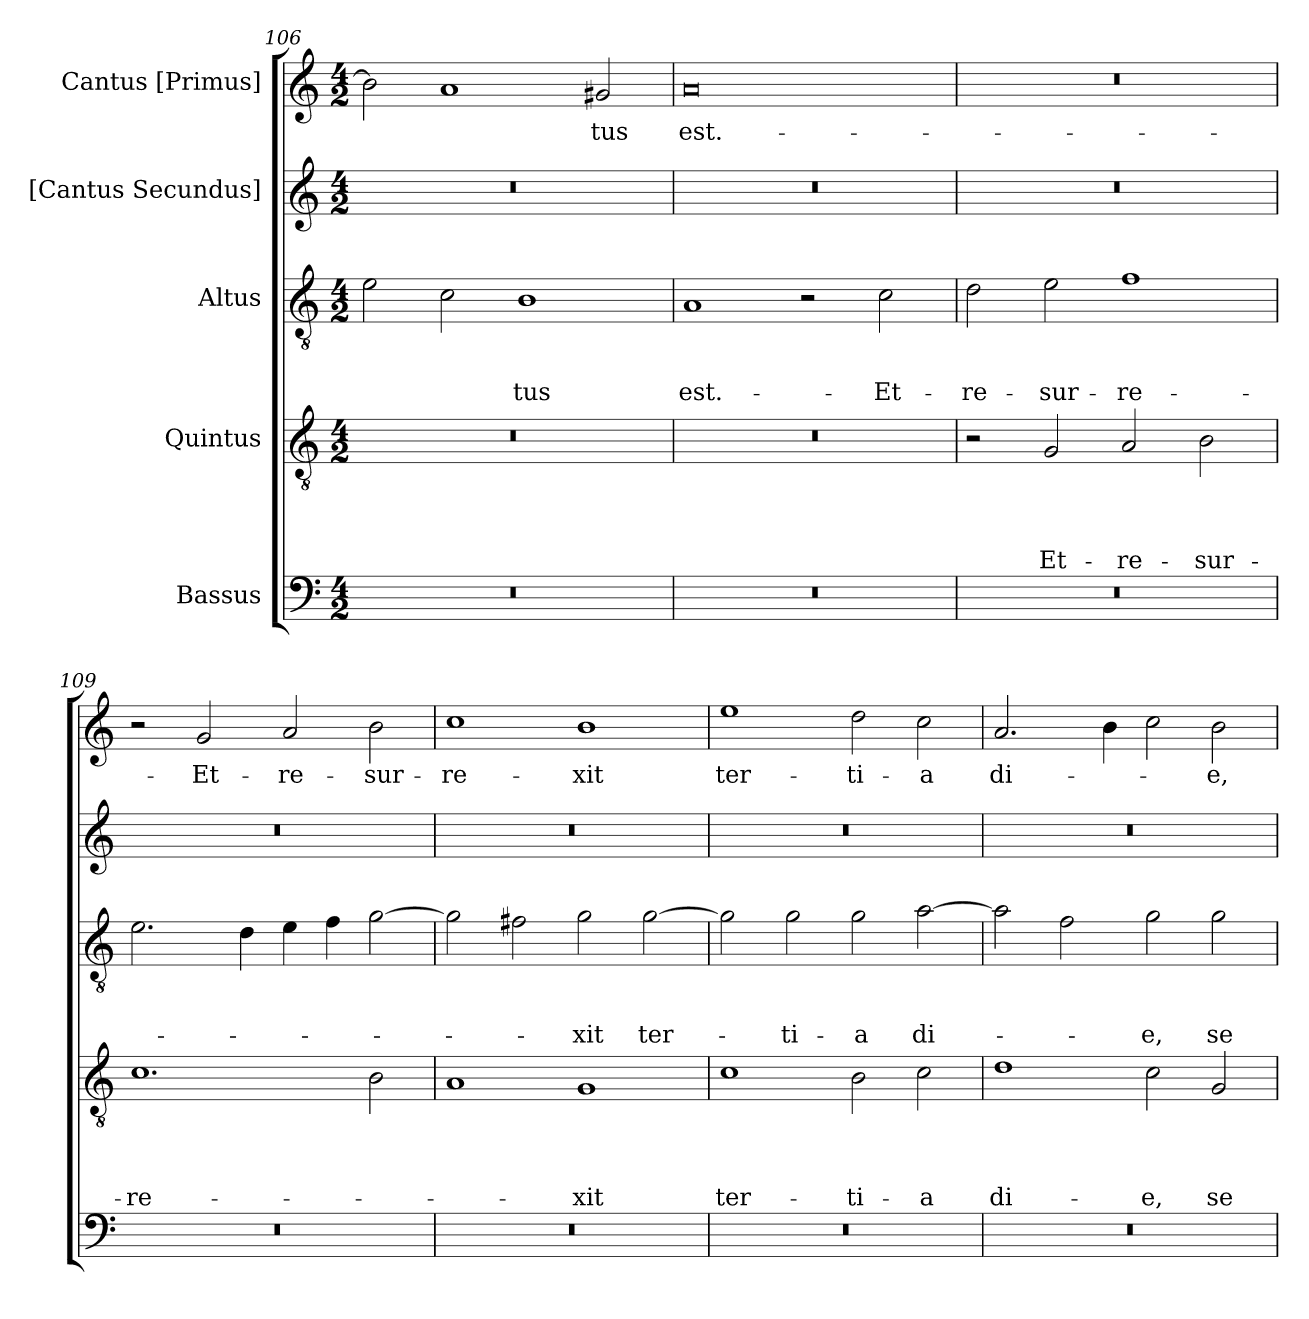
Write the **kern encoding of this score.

**kern	**kern	**text	**text	**text	**text	**kern	**text	**text	**text	**kern	**kern	**text
*part5	*part4	*part4	*part4	*part4	*part4	*part3	*part3	*part3	*part3	*part2	*part1	*part1
*staff5	*staff4	*staff4	*staff4	*staff4	*staff4	*staff3	*staff3	*staff3	*staff3	*staff2	*staff1	*staff1
*I"Bassus	*I"Quintus	*	*	*	*	*I"Altus	*	*	*	*I"[Cantus Secundus]	*I"Cantus [Primus]	*
*clefF4	*clefGv2	*	*	*	*	*clefGv2	*	*	*	*clefG2	*clefG2	*
*k[]	*k[]	*	*	*	*	*k[]	*	*	*	*k[]	*k[]	*
*M4/2	*M4/2	*	*	*	*	*M4/2	*	*	*	*M4/2	*M4/2	*
=106	=106	=106	=106	=106	=106	=106	=106	=106	=106	=106	=106	=106
0r	0r	.	.	.	.	2e\	.	.	.	0r	2b\]	.
.	.	.	.	.	.	2c\	.	.	.	.	1a/	.
.	.	.	.	.	.	1B\	.	.	-tus	.	.	.
.	.	.	.	.	.	.	.	.	.	.	2g#X/	-tus
=107	=107	=107	=107	=107	=107	=107	=107	=107	=107	=107	=107	=107
0r	0r	.	.	.	.	1A/	.	.	est.-	0r	0a/	est.-
.	.	.	.	.	.	2r	.	.	.	.	.	.
.	.	.	.	.	.	2c\	.	.	Et-	.	.	.
=108	=108	=108	=108	=108	=108	=108	=108	=108	=108	=108	=108	=108
0r	2r	.	.	.	.	2d\	.	.	re-	0r	0r	.
.	2G/	.	.	.	Et-	2e\	.	.	-sur-	.	.	.
.	2A/	.	.	.	re-	1f\	.	.	-re-	.	.	.
.	2B\	.	.	.	-sur-	.	.	.	.	.	.	.
=109	=109	=109	=109	=109	=109	=109	=109	=109	=109	=109	=109	=109
0r	1.c\	.	.	.	-re-	2.e\	.	.	.	0r	2r	.
.	.	.	.	.	.	.	.	.	.	.	2g/	Et-
.	.	.	.	.	.	4d\	.	.	.	.	.	.
.	.	.	.	.	.	4e\	.	.	.	.	2a/	re-
.	.	.	.	.	.	4f\	.	.	.	.	.	.
.	2B\	.	.	.	.	[2g\	.	.	.	.	2b\	-sur-
=110	=110	=110	=110	=110	=110	=110	=110	=110	=110	=110	=110	=110
0r	1A/	.	.	.	.	2g\]	.	.	.	0r	1cc\	-re-
.	.	.	.	.	.	2f#X\	.	.	.	.	.	.
.	1G/	.	.	.	-xit	2g\	.	.	-xit	.	1b\	-xit
.	.	.	.	.	.	[2g\	.	.	ter-	.	.	.
=111	=111	=111	=111	=111	=111	=111	=111	=111	=111	=111	=111	=111
0r	1c\	.	.	.	ter-	2g\]	.	.	.	0r	1ee\	ter-
.	.	.	.	.	.	2g\	.	.	-ti-	.	.	.
.	2B\	.	.	.	-ti-	2g\	.	.	-a	.	2dd\	-ti-
.	2c\	.	.	.	-a	[2a\	.	.	di-	.	2cc\	-a
=112	=112	=112	=112	=112	=112	=112	=112	=112	=112	=112	=112	=112
0r	1d\	.	.	.	di-	2a\]	.	.	.	0r	2.a/	di-
.	.	.	.	.	.	2f\	.	.	.	.	.	.
.	.	.	.	.	.	.	.	.	.	.	4b\	.
.	2c\	.	.	.	-e,	2g\	.	.	-e,	.	2cc\	.
.	2G/	.	.	.	se-	2g\	.	.	se-	.	2b\	-e,
=	=	=	=	=	=	=	=	=	=	=	=	=
*-	*-	*-	*-	*-	*-	*-	*-	*-	*-	*-	*-	*-
